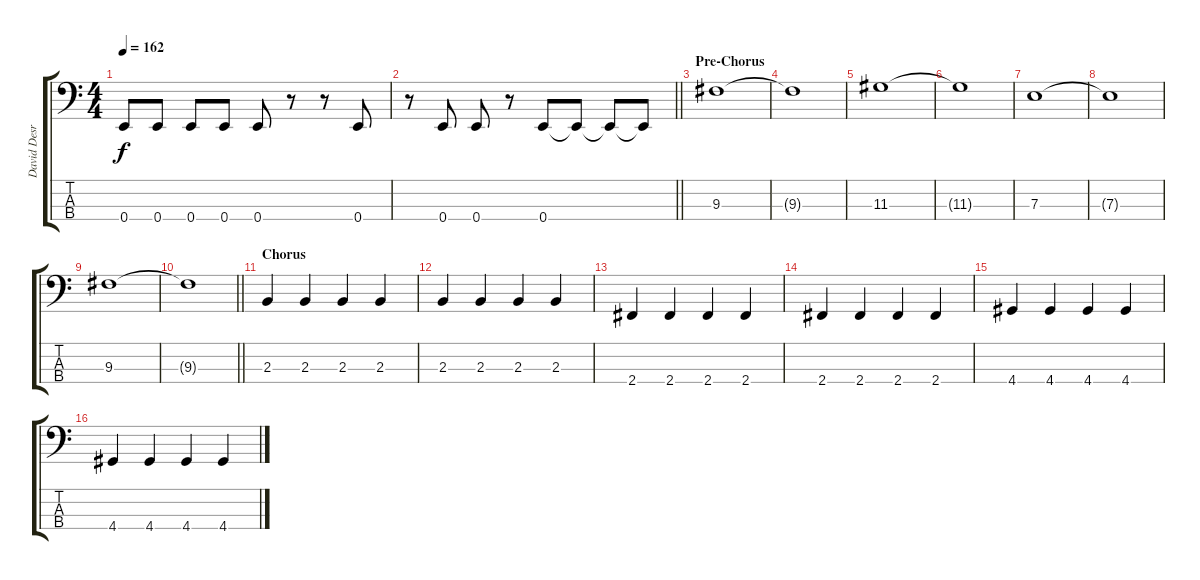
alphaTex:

\track ("David Desrosiers" "David Desr") {instrument electricbassfinger}
\staff {score tabs}
\tuning (G2 D2 A1 E1) {hide}
\ts (4 4)
\tempo 162
\clef f4
\ks c
0.4.8{dy f} 0.4.8 0.4.8 0.4.8 0.4.8 r.8 r.8 0.4.8 |
\barLineRight lightlight
r.8 0.4.8 0.4.8 r.8 0.4.8 0.4{t}.8 0.4{t}.8 0.4{t}.8 |
\section ("" "Pre-Chorus")
9.3.1 |
9.3{t}.1 |
11.3.1 |
11.3{t}.1 |
7.3.1 |
7.3{t}.1 |
9.3.1 |
\barLineRight lightlight
9.3{t}.1 |
\section ("" "Chorus")
2.3.4 2.3.4 2.3.4 2.3.4 |
2.3.4 2.3.4 2.3.4 2.3.4 |
2.4.4 2.4.4 2.4.4 2.4.4 |
2.4.4 2.4.4 2.4.4 2.4.4 |
4.4.4 4.4.4 4.4.4 4.4.4 |
4.4.4 4.4.4 4.4.4 4.4.4
